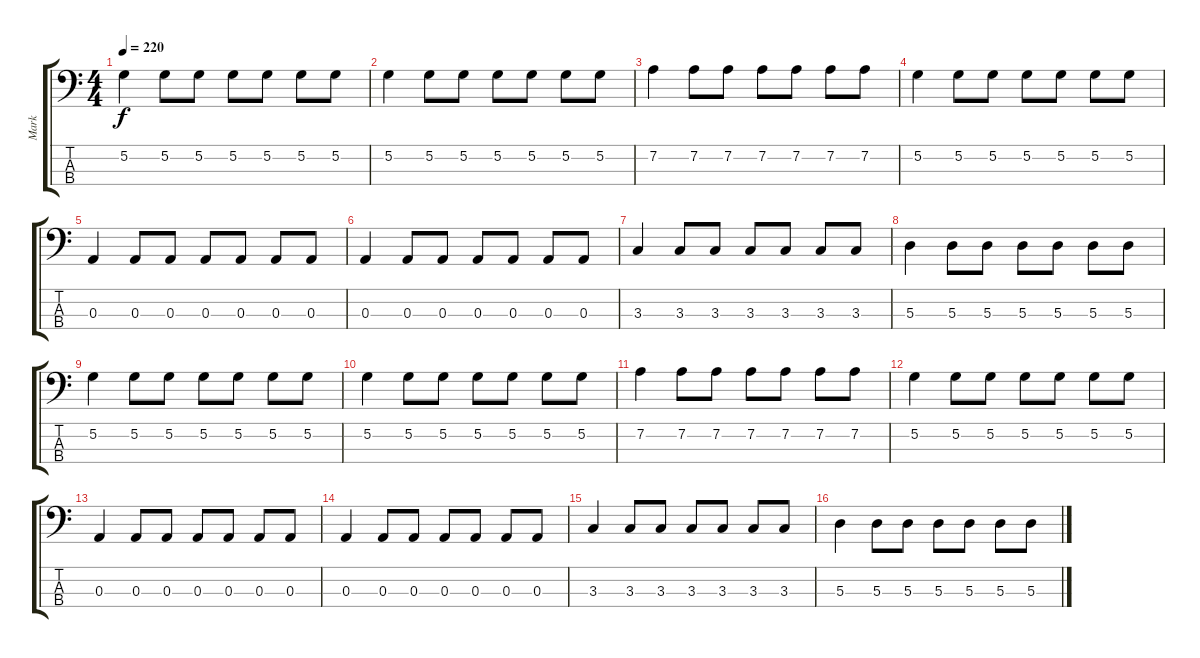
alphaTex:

\track ("Mark" "Mark") {instrument electricbasspick}
\staff {score tabs}
\tuning (G2 D2 A1 E1) {hide}
\ts (4 4)
\tempo 220
\clef f4
\ks c
5.2.4{dy f} 5.2.8 5.2.8 5.2.8 5.2.8 5.2.8 5.2.8 |
5.2.4 5.2.8 5.2.8 5.2.8 5.2.8 5.2.8 5.2.8 |
7.2.4 7.2.8 7.2.8 7.2.8 7.2.8 7.2.8 7.2.8 |
5.2.4 5.2.8 5.2.8 5.2.8 5.2.8 5.2.8 5.2.8 |
0.3.4 0.3.8 0.3.8 0.3.8 0.3.8 0.3.8 0.3.8 |
0.3.4 0.3.8 0.3.8 0.3.8 0.3.8 0.3.8 0.3.8 |
3.3.4 3.3.8 3.3.8 3.3.8 3.3.8 3.3.8 3.3.8 |
5.3.4 5.3.8 5.3.8 5.3.8 5.3.8 5.3.8 5.3.8 |
5.2.4 5.2.8 5.2.8 5.2.8 5.2.8 5.2.8 5.2.8 |
5.2.4 5.2.8 5.2.8 5.2.8 5.2.8 5.2.8 5.2.8 |
7.2.4 7.2.8 7.2.8 7.2.8 7.2.8 7.2.8 7.2.8 |
5.2.4 5.2.8 5.2.8 5.2.8 5.2.8 5.2.8 5.2.8 |
0.3.4 0.3.8 0.3.8 0.3.8 0.3.8 0.3.8 0.3.8 |
0.3.4 0.3.8 0.3.8 0.3.8 0.3.8 0.3.8 0.3.8 |
3.3.4 3.3.8 3.3.8 3.3.8 3.3.8 3.3.8 3.3.8 |
5.3.4 5.3.8 5.3.8 5.3.8 5.3.8 5.3.8 5.3.8
